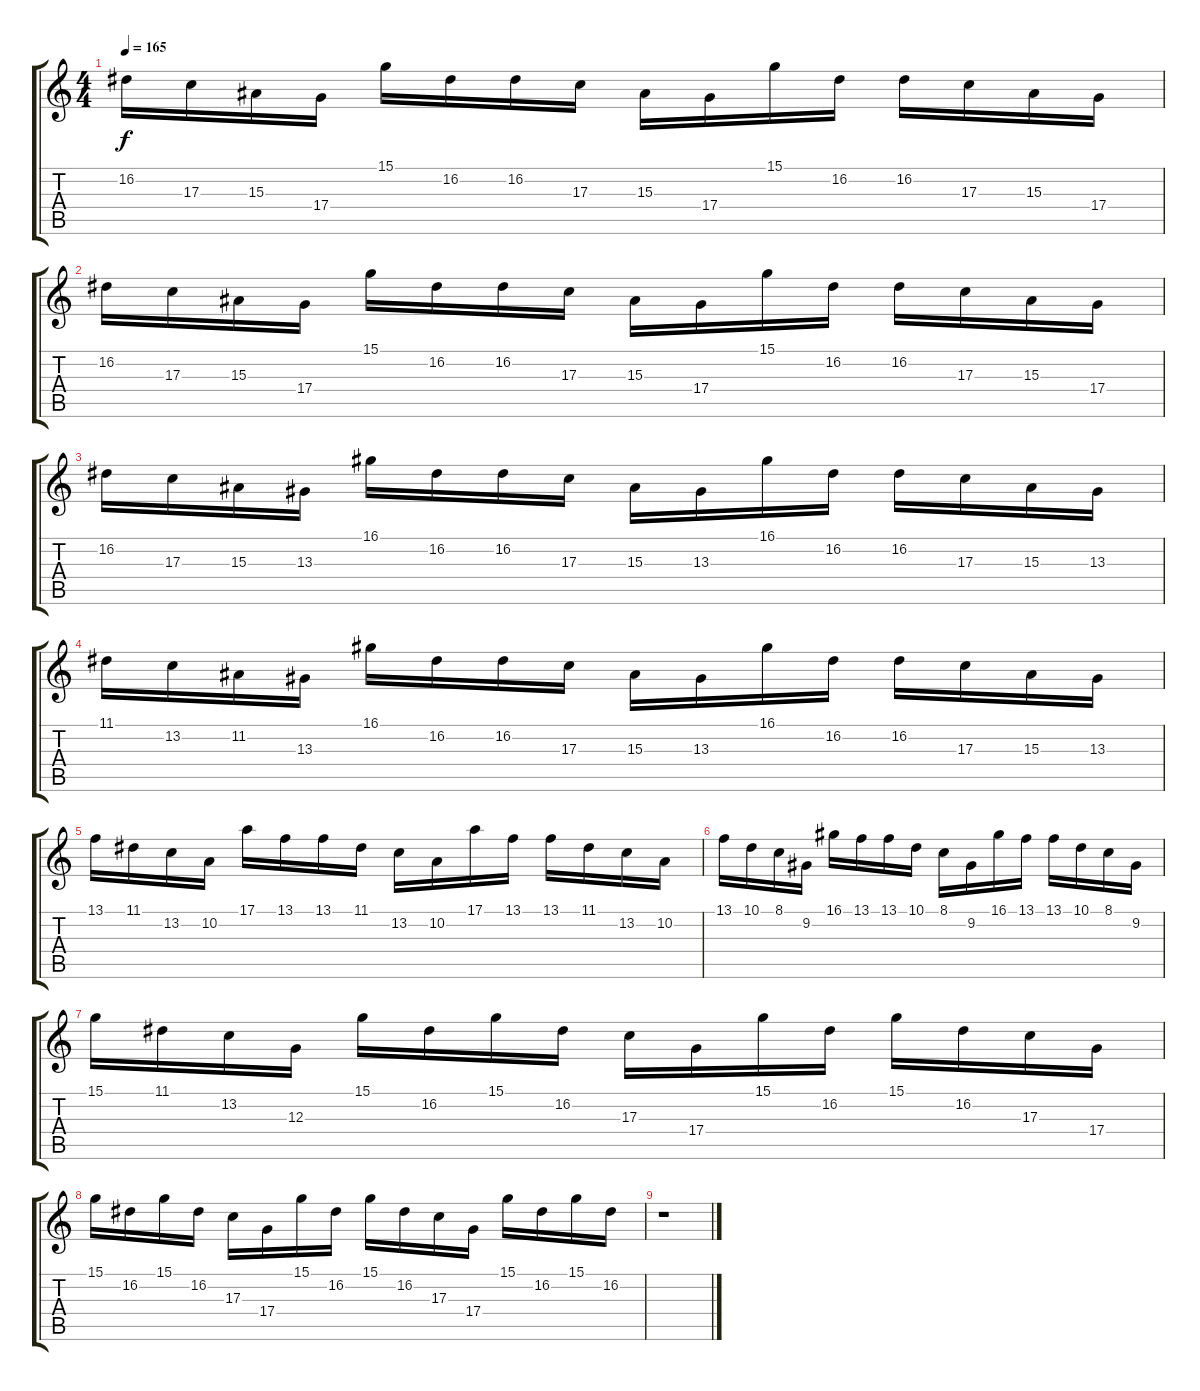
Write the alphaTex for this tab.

\track "" {instrument lead1square}
\staff {score tabs}
\tuning (E4 B3 G3 D3 A2 E2) {hide}
\ts (4 4)
\tempo 165
\clef g2
\ks c
16.2.16{dy f} 17.3.16 15.3.16 17.4.16 15.1.16 16.2.16 16.2.16 17.3.16 15.3.16 17.4.16 15.1.16 16.2.16 16.2.16 17.3.16 15.3.16 17.4.16 |
16.2.16 17.3.16 15.3.16 17.4.16 15.1.16 16.2.16 16.2.16 17.3.16 15.3.16 17.4.16 15.1.16 16.2.16 16.2.16 17.3.16 15.3.16 17.4.16 |
16.2.16 17.3.16 15.3.16 13.3.16 16.1.16 16.2.16 16.2.16 17.3.16 15.3.16 13.3.16 16.1.16 16.2.16 16.2.16 17.3.16 15.3.16 13.3.16 |
11.1.16 13.2.16 11.2.16 13.3.16 16.1.16 16.2.16 16.2.16 17.3.16 15.3.16 13.3.16 16.1.16 16.2.16 16.2.16 17.3.16 15.3.16 13.3.16 |
13.1.16 11.1.16 13.2.16 10.2.16 17.1.16 13.1.16 13.1.16 11.1.16 13.2.16 10.2.16 17.1.16 13.1.16 13.1.16 11.1.16 13.2.16 10.2.16 |
13.1.16 10.1.16 8.1.16 9.2.16 16.1.16 13.1.16 13.1.16 10.1.16 8.1.16 9.2.16 16.1.16 13.1.16 13.1.16 10.1.16 8.1.16 9.2.16 |
15.1.16 11.1.16 13.2.16 12.3.16 15.1.16 16.2.16 15.1.16 16.2.16 17.3.16 17.4.16 15.1.16 16.2.16 15.1.16 16.2.16 17.3.16 17.4.16 |
15.1.16 16.2.16 15.1.16 16.2.16 17.3.16 17.4.16 15.1.16 16.2.16 15.1.16 16.2.16 17.3.16 17.4.16 15.1.16 16.2.16 15.1.16 16.2.16 |
r.1
